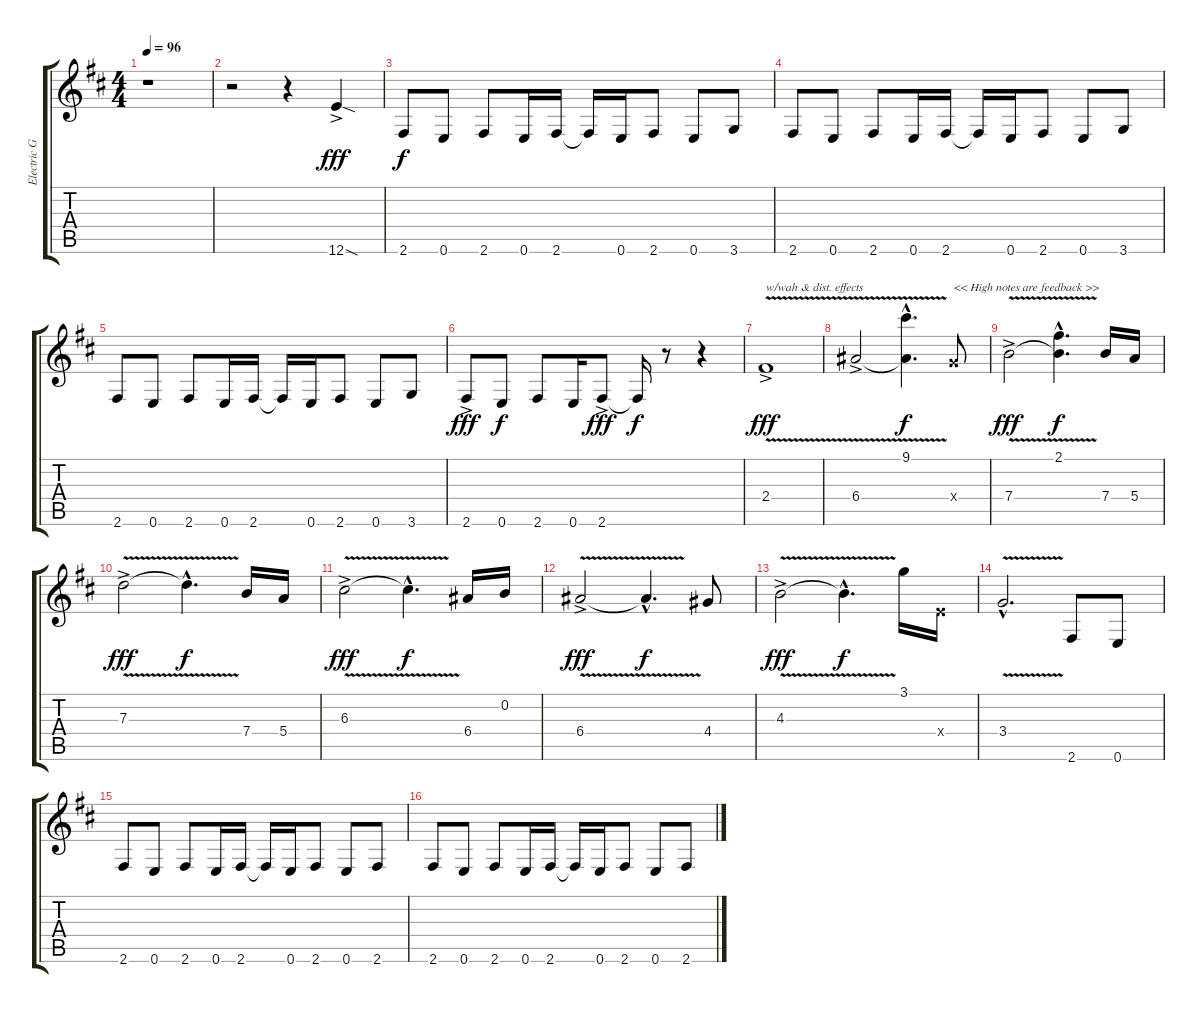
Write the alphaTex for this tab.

\track ("Electric Guitar 1 - Jeff Martin" "Electric G") {instrument distortionguitar}
\staff {score tabs}
\tuning (E4 B3 G3 E3 B2 E2) {hide}
\ts (4 4)
\tempo 96
\clef g2
\ks d
r.1{dy f} |
r.2 r.4 12.6{sod ac}.4{dy fff} |
2.6.8{dy f} 0.6.8 2.6.8 0.6.16 2.6.16 2.6{t}.16 0.6.16 2.6.8 0.6.8 3.6.8 |
2.6.8 0.6.8 2.6.8 0.6.16 2.6.16 2.6{t}.16 0.6.16 2.6.8 0.6.8 3.6.8 |
2.6.8 0.6.8 2.6.8 0.6.16 2.6.16 2.6{t}.16 0.6.16 2.6.8 0.6.8 3.6.8 |
2.6{ac}.8{dy fff} 0.6.8{dy f} 2.6.8 0.6.16 2.6{ac}.8{dy fff} 2.6{t}.16{dy f} r.8 r.4 |
2.4{v ac}.1{txt "w/wah & dist. effects" dy fff} |
6.4{v ac}.2 (9.1{hac} 6.4{hac t}).4{d dy f} 3.4{x}.8{txt "<< High notes are feedback >>"} |
7.4{v ac}.2{dy fff} (2.1{hac} 7.4{hac t}).4{d dy f} 7.4.16 5.4.16 |
7.3{v ac}.2{dy fff} 7.3{hac t}.4{d dy f} 7.4.16 5.4.16 |
6.3{v ac}.2{dy fff} 6.3{hac t}.4{d dy f} 6.4.16 0.2.16 |
6.4{v ac}.2{dy fff} 6.4{hac t}.4{d dy f} 4.4.8 |
4.3{v ac}.2{dy fff} 4.3{hac t}.4{d dy f} 3.1.16 0.4{x}.16 |
3.4{v hac}.2{d} 2.6.8 0.6.8 |
2.6.8 0.6.8 2.6.8 0.6.16 2.6.16 2.6{t}.16 0.6.16 2.6.8 0.6.8 2.6.8 |
2.6.8 0.6.8 2.6.8 0.6.16 2.6.16 2.6{t}.16 0.6.16 2.6.8 0.6.8 2.6.8
